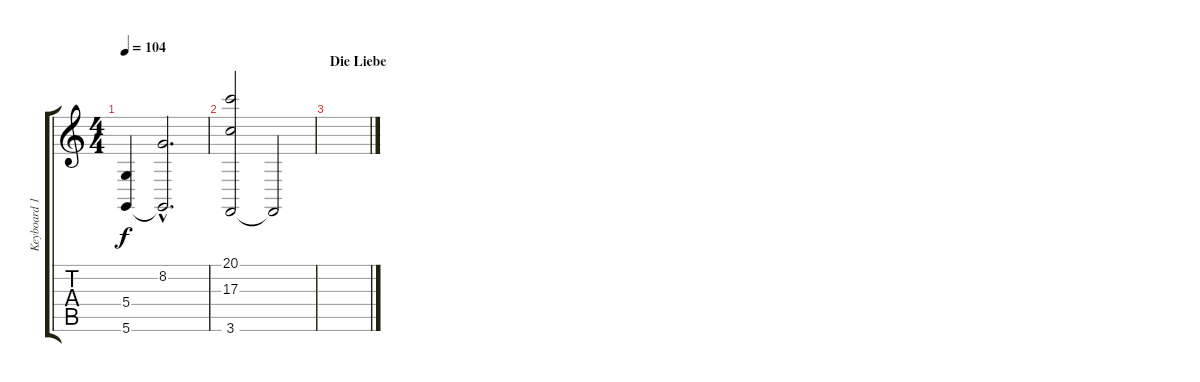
\track ("Keyboard 1" "Keyboard 1") {instrument pad1newage}
\staff {score tabs}
\tuning (E4 B3 G3 D3 A2 D2) {hide}
\ts (4 4)
\tempo 104
\clef g2
\ks c
(5.4 5.6).4{dy f} (8.2{hac} 5.6{hac t}).2{d} |
(20.1 17.3 3.6).2 3.6{t}.2 |
\section ("" "Die Liebe")
